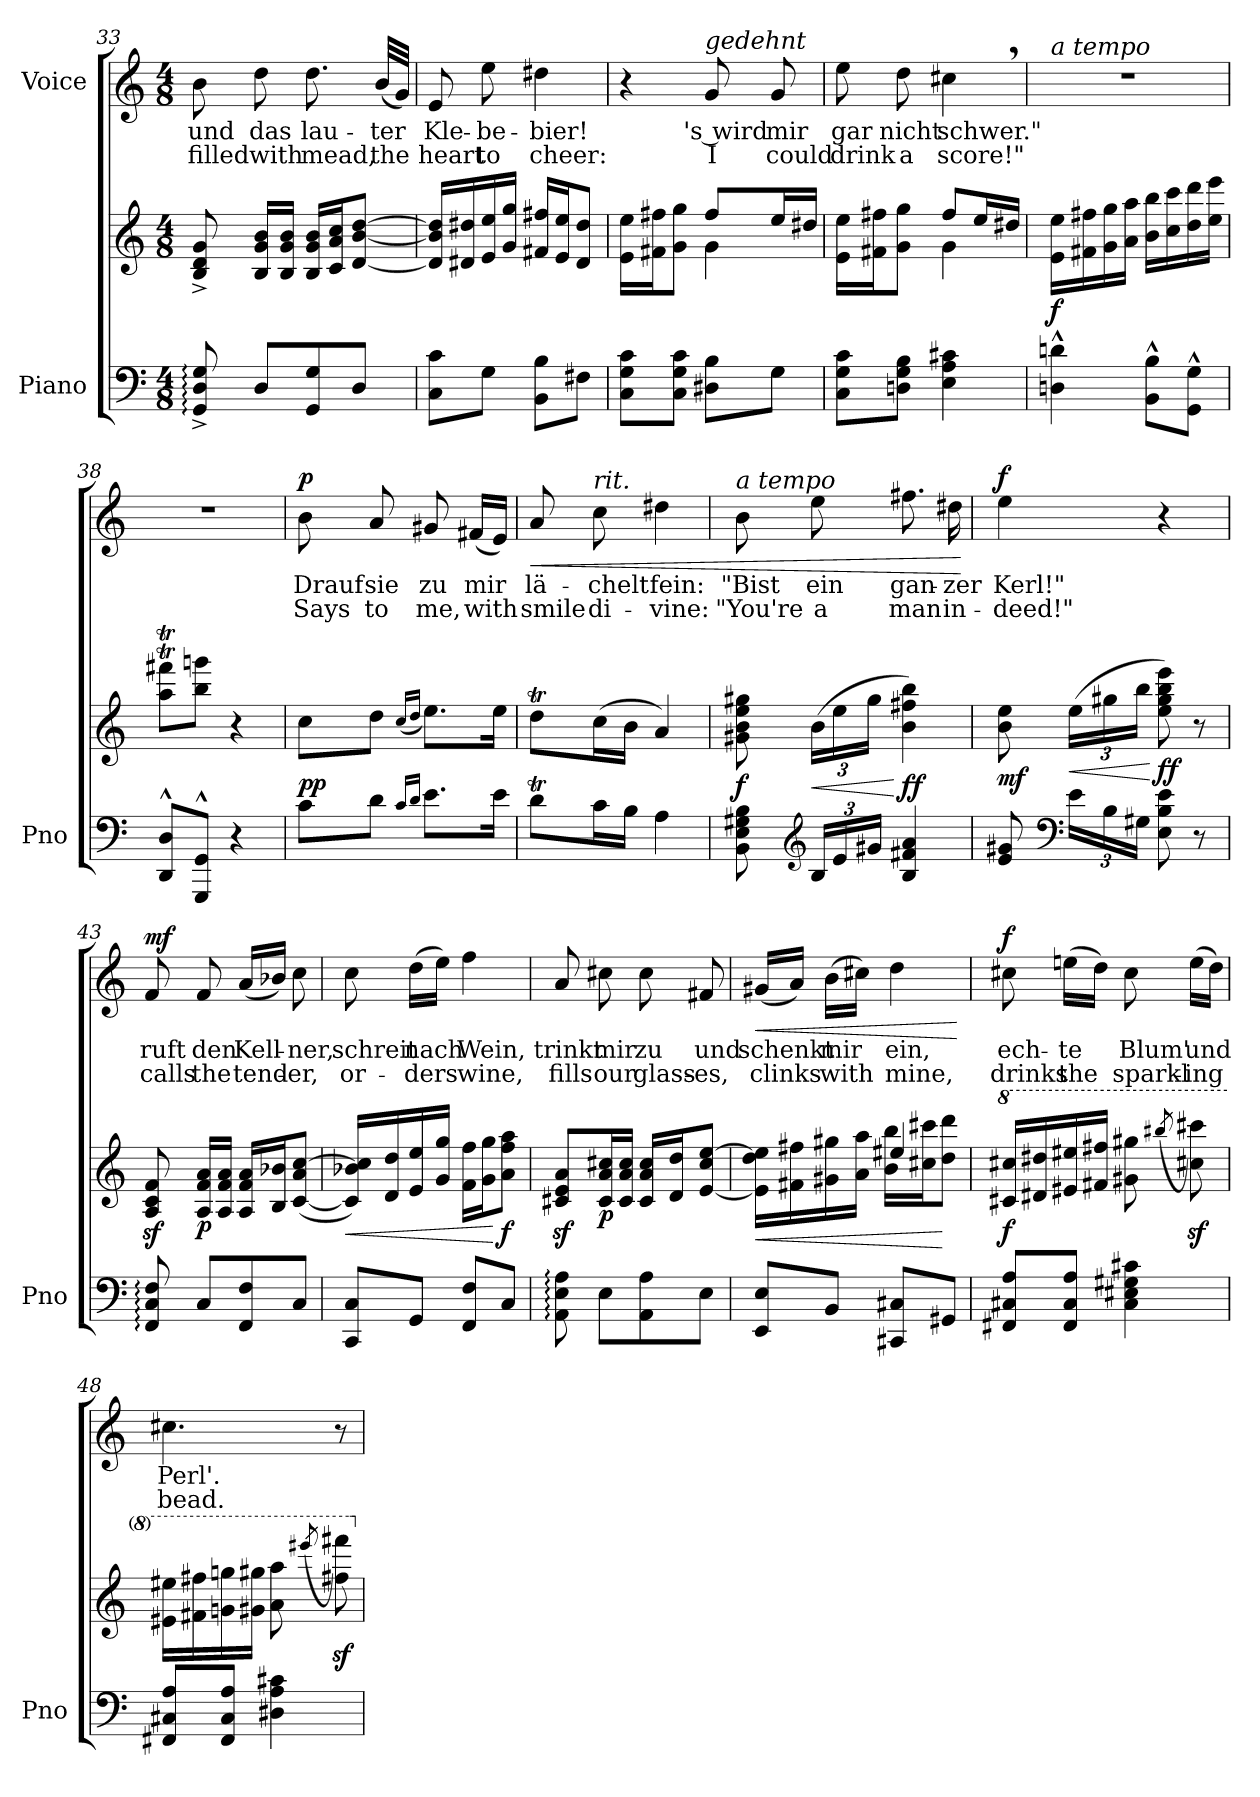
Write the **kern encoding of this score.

**kern	**kern	**dynam	**kern	**text	**text	**dynam
*part2	*part2	*part2	*part1	*part1	*part1	*part1
*staff3	*staff2	*staff2/3	*staff1	*staff1	*staff1	*staff1
*I"Piano	*	*	*I"Voice	*	*	*
*I'Pno	*	*	*	*	*	*
*clefF4	*clefG2	*	*clefG2	*	*	*
*k[]	*k[]	*	*k[]	*	*	*
*M4/8	*M4/8	*	*M4/8	*	*	*
=33	=33	=33	=33	=33	=33	=33
!	!	!	!	!LO:LY:b	!LO:LY:b	!
8GG/:^ 8D/:^ 8G/:^	8B/^ 8d/^ 8g/^	.	8b\	und	filled	.
!	!	!	!	!LO:LY:b	!LO:LY:b	!
8D/L	16B/ 16g/ 16b/LL	.	8dd\	das	with	.
.	16B/ 16g/ 16b/JJ	.	.	.	.	.
!	!	!	!	!LO:LY:b	!LO:LY:b	!
8GG/ 8G/	16B/ 16g/ 16b/LL	.	8.dd\	lau-	mead,	.
.	16c/ 16a/ 16cc/J	.	.	.	.	.
8D/J	[8d/ [8b/ [8dd/J	.	.	.	.	.
!	!	!	!	!LO:LY:b	!LO:LY:b	!
.	.	.	(32b/LLL	-ter	the	.
.	.	.	32g/JJJ)	.	.	.
=34	=34	=34	=34	=34	=34	=34
!	!	!	!	!LO:LY:b	!LO:LY:b	!
8C\ 8c\L	16d/] 16b/] 16dd/]LL	.	8e/	Kle-	heart	.
.	16d#X/ 16dd#X/	.	.	.	.	.
!	!	!	!	!LO:LY:b	!LO:LY:b	!
8G\J	16e/ 16ee/	.	8ee\	-be-	to	.
.	16g/ 16gg/JJ	.	.	.	.	.
!	!	!	!	!LO:LY:b	!LO:LY:b	!
8BB\ 8B\L	16f#X/ 16ff#X/LL	.	4dd#X\	-bier!	cheer:	.
.	16e/ 16ee/J	.	.	.	.	.
8F#X\J	8d#/ 8dd#/J	.	.	.	.	.
!!LO:LB:g=z
=35	=35	=35	=35	=35	=35	=35
*	*^	*	*	*	*	*
8C\ 8G\ 8c\L	4rddyy	16e\ 16ee\LL	.	4r	.	.	.
.	.	16f#X\ 16ff#X\J	.	.	.	.	.
8C\ 8G\ 8c\J	.	8g\ 8gg\J	.	.	.	.	.
!	!	!	!	!LO:TX:a:i:t=gedehnt	!	!	!
!	!	!	!	!	!LO:LY:b	!LO:LY:b	!
8D#X\ 8B\L	8ff#/L	4g\	.	8g/	's wird	I	.
!	!	!	!	!	!LO:LY:b	!LO:LY:b	!
8G\J	16ee/L	.	.	8g/	mir	could	.
.	16dd#X/JJ	.	.	.	.	.	.
=36	=36	=36	=36	=36	=36	=36	=36
*	*	*	*	*MM65	*	*	*
!	!	!	!	!	!LO:LY:b	!LO:LY:b	!
8C\ 8G\ 8c\L	4rddyy	16e\ 16ee\LL	.	8ee\	gar	drink	.
.	.	16f#X\ 16ff#X\J	.	.	.	.	.
!	!	!	!	!	!LO:LY:b	!LO:LY:b	!
8Dn\ 8G\ 8B\J	.	8g\ 8gg\J	.	8dd\	nicht	a	.
*	*	*	*	*MM60	*	*	*
!	!	!	!	!	!LO:LY:b	!LO:LY:b	!
4E\ 4A\ 4c#X\	8ff#/L	4g\	.	4cc#X,\	schwer."	score!"	.
.	16ee/L	.	.	.	.	.	.
.	16dd#X/JJ	.	.	.	.	.	.
*	*v	*v	*	*	*	*	*
=37	=37	=37	=37	=37	=37	=37
!	!	!	!LO:TX:a:i:t=a tempo	!	!	!
!	!	!LO:DY:b	!	!	!	!
4Dn\^^ 4dn\^^	16e\ 16ee\LL	f	2r	.	.	.
.	16f#X\ 16ff#X\	.	.	.	.	.
.	16g\ 16gg\	.	.	.	.	.
.	16a\ 16aa\JJ	.	.	.	.	.
8BB\^^ 8B\^^L	16b\ 16bb\LL	.	.	.	.	.
.	16cc\ 16ccc\	.	.	.	.	.
8GG\^^ 8G\^^J	16dd\ 16ddd\	.	.	.	.	.
.	16ee\ 16eee\JJ	.	.	.	.	.
=38	=38	=38	=38	=38	=38	=38
8DD/^^ 8D/^^L	8aa\T 8fff#X\TL	.	2r	.	.	.
8GGG/^^ 8GG/^^J	8bb\ 8ggg\J	.	.	.	.	.
4r	4r	.	.	.	.	.
=39	=39	=39	=39	=39	=39	=39
!	!	!LO:DY:a=2	!	!LO:LY:b	!LO:LY:b	!LO:DY:a
8c\L	8cc\L	pp	8b\	Drauf	Says	p
!	!	!	!	!LO:LY:b	!LO:LY:b	!
8d\J	8dd\J	.	8a/	sie	to	.
16qc/LL	(16qcc/LL	.	.	.	.	.
16qd/JJ	16qdd/JJ	.	.	.	.	.
!	!	!	!	!LO:LY:b	!LO:LY:b	!
8.e\L	8.ee\L)	.	8g#X/	zu	me,	.
!	!	!	!	!LO:LY:b	!LO:LY:b	!
.	.	.	(16f#X/LL	mir	with	.
16e\Jk	16ee\Jk	.	16e/JJ)	.	.	.
!!LO:LB:g=z
=40	=40	=40	=40	=40	=40	=40
!	!	!	!	!LO:LY:b	!LO:LY:b	!LO:HP:b
8dT\L	8ddT\L	.	8a/	lä-	smile	<
!	!	!	!LO:TX:a:i:t=rit.	!	!	!
!	!	!	!	!LO:LY:b	!LO:LY:b	!
16c\L	(16cc\L	.	8cc\	-chelt	di-	.
16B\JJ	16b\JJ	.	.	.	.	.
*	*	*	*MM60	*	*	*
!	!	!	!	!LO:LY:b	!LO:LY:b	!
4A\	4a/)	.	4dd#X\	fein:	-vine:	.
=41	=41	=41	=41	=41	=41	=41
!	!	!	!LO:TX:a:i:t=a tempo	!	!	!
!	!	!LO:DY:b	!	!LO:LY:b	!LO:LY:b	!
8BB\ 8E\ 8G#X\ 8B\	8g#X\ 8b\ 8ee\ 8gg#X\	f	8b\	"Bist	"You're	.
*clefG2	*	*	*	*	*	*
*Xbrackettup	*Xbrackettup	*	*	*	*	*
!	!	!LO:HP:b	!	!LO:LY:b	!LO:LY:b	!
24B/LL	(24b\LL	<	8ee\	ein	a	.
24e/	24ee\	.	.	.	.	.
24g#X/JJ	24gg#\JJ	.	.	.	.	.
!	!	!LO:DY:n=1:b	!	!LO:LY:b	!LO:LY:b	!
4B/ 4f#X/ 4a/	4b\ 4ff#X\ 4bb\)	[ ff	8.ff#X\	gan-	man	.
!	!	!	!	!LO:LY:b	!LO:LY:b	!
.	.	.	16dd#X\	-zer	in-	.
.	.	.	.	.	.	[
=42	=42	=42	=42	=42	=42	=42
!	!	!LO:DY:b	!	!LO:LY:b	!LO:LY:b	!LO:DY:a
8e/ 8g#X/	8b\ 8ee\	mf	4ee\	Kerl!"	-deed!"	f
*clefF4	*	*	*	*	*	*
!	!	!LO:HP:b	!	!	!	!
24e\LL	(24ee\LL	<	.	.	.	.
24B\	24gg#X\	.	.	.	.	.
24G#X\JJ	24bb\JJ	.	.	.	.	.
!	!	!LO:DY:n=1:b	!	!	!	!
8E\ 8B\ 8e\	8ee\ 8gg#\ 8bb\ 8eee\)	[ ff	4r	.	.	.
8r	8r	.	.	.	.	.
=43	=43	=43	=43	=43	=43	=43
!	!	!	!	!LO:LY:b	!LO:LY:b	!LO:DY:a
8FF/: 8C/: 8F/:	8A/z< 8c/z< 8f/z<	.	8f/	ruft	calls	mf
!	!	!LO:DY:b	!	!LO:LY:b	!LO:LY:b	!
8C/L	16A/ 16f/ 16a/LL	p	8f/	den	the	.
.	16A/ 16f/ 16a/JJ	.	.	.	.	.
!	!	!	!	!LO:LY:b	!LO:LY:b	!
8FF/ 8F/	16A/ 16f/ 16a/LL	.	(16a/LL	Kell-	tend-	.
.	16B/ 16b-X/J	.	16b-X/JJ)	.	.	.
!	!	!	!	!LO:LY:b	!LO:LY:b	!
8C/J	([8c/ 8a/ [8cc/J	.	8cc\	-ner,	-er,	.
=44	=44	=44	=44	=44	=44	=44
!	!	!LO:HP:b	!	!LO:LY:b	!LO:LY:b	!
8CC/ 8C/L	16c/] 16b-X/ 16cc/]LL)	<	8cc\	schreit	or-	.
.	16d/ 16dd/	.	.	.	.	.
!	!	!	!	!LO:LY:b	!LO:LY:b	!
8GG/J	16e/ 16ee/	.	(16dd\LL	nach	-ders	.
.	16g/ 16gg/JJ	.	16ee\JJ)	.	.	.
!	!	!	!	!LO:LY:b	!LO:LY:b	!
8FF/ 8F/L	16f\ 16ff\LL	.	4ff\	Wein,	wine,	.
.	16g\ 16gg\J	.	.	.	.	.
!	!	!LO:DY:n=1:b	!	!	!	!
8C/J	8a\ 8ff\ 8aa\J	[ f	.	.	.	.
!!LO:LB:g=z
=45	=45	=45	=45	=45	=45	=45
!	!	!	!	!LO:LY:b	!LO:LY:b	!
8AA\: 8E\: 8A\:	8c#X/z< 8e/z< 8a/z<L	.	8a/	trinkt	fills	.
!	!	!LO:DY:b	!	!LO:LY:b	!LO:LY:b	!
8E\L	16c#/ 16a/ 16cc#X/L	p	8cc#X\	mir	our	.
.	16c#/ 16a/ 16cc#/JJ	.	.	.	.	.
!	!	!	!	!LO:LY:b	!LO:LY:b	!
8AA\ 8A\	16c#/ 16a/ 16cc#/LL	.	8cc#\	zu	glass-	.
.	16d/ 16dd/J	.	.	.	.	.
!	!	!	!	!LO:LY:b	!LO:LY:b	!
8E\J	[8e/ 8cc#/ [8ee/J	.	8f#X/	und	-es,	.
=46	=46	=46	=46	=46	=46	=46
!	!	!LO:HP:b	!	!LO:LY:b	!LO:LY:b	!LO:HP:b
*	*^	*	*	*	*	*
8EE/ 8E/L	4rffyy	16e\] 16dd\ 16ee\]LL	<	(16g#X/LL	schenkt	clinks	<
.	.	16f#X\ 16ff#X\	.	16a/JJ)	.	.	.
!	!	!	!	!	!LO:LY:b	!LO:LY:b	!
8BB/J	.	16g#X\ 16gg#X\	.	(16b\LL	mir	with	.
.	.	16a\ 16aa\JJ	.	16cc#X\JJ)	.	.	.
!	!	!	!	!	!LO:LY:b	!LO:LY:b	!
8CC#X/ 8C#X/L	4ee#X/	16b\ 16bb\LL	.	4dd\	ein,	mine,	.
.	.	16cc#X\ 16ccc#X\J	.	.	.	.	.
8GG#X/J	.	8dd\ 8ddd\J	[	.	.	.	.
*	*v	*v	*	*	*	*	*
.	.	.	.	.	.	[
=47	=47	=47	=47	=47	=47	=47
*	*8va	*	*	*	*	*
!	!	!LO:DY:b	!	!LO:LY:b	!LO:LY:b	!LO:DY:a
8FF#X/ 8C#X/ 8A/L	16cc#X/ 16ccc#X/LL	f	8cc#X\	ech-	drinks	f
.	16dd#X/ 16ddd#X/	.	.	.	.	.
!	!	!	!	!LO:LY:b	!LO:LY:b	!
8FF#/ 8C#/ 8A/J	16ee#X/ 16eee#X/	.	(16een\LL	-te	the	.
.	16ff#X/ 16fff#X/JJ	.	16dd\JJ)	.	.	.
!	!	!	!	!LO:LY:b	!LO:LY:b	!
4C#\ 4E#X\ 4G#X\ 4c#X\	8gg#X\ 8ggg#X\	.	8cc#\	Blum'	sparkl-	.
.	(8qbbb#X/	.	.	.	.	.
!	!	!	!	!LO:LY:b	!LO:LY:b	!
.	8ccc#X\z< 8cccc#X\z<)	.	(16ee\LL	und	-ing	.
.	.	.	16dd\JJ)	.	.	.
=48	=48	=48	=48	=48	=48	=48
!	!	!	!	!LO:LY:b	!LO:LY:b	!
8FF#X/ 8C#X/ 8A/L	16ee#X\ 16eee#X\LL	.	4.cc#X\	Perl'.	bead.	.
.	16ff#X\ 16fff#X\	.	.	.	.	.
8FF#/ 8C#/ 8A/J	16ggn\ 16gggn\	.	.	.	.	.
.	16gg#X\ 16ggg#X\JJ	.	.	.	.	.
4D#X\ 4A\ 4c#X\	8aa\ 8aaa\	.	.	.	.	.
.	(8qeeee#X/	.	.	.	.	.
.	8fff#X\z< 8ffff#X\z<)	.	8r	.	.	.
*	*X8va	*	*	*	*	*
=	=	=	=	=	=	=
*-	*-	*-	*-	*-	*-	*-
